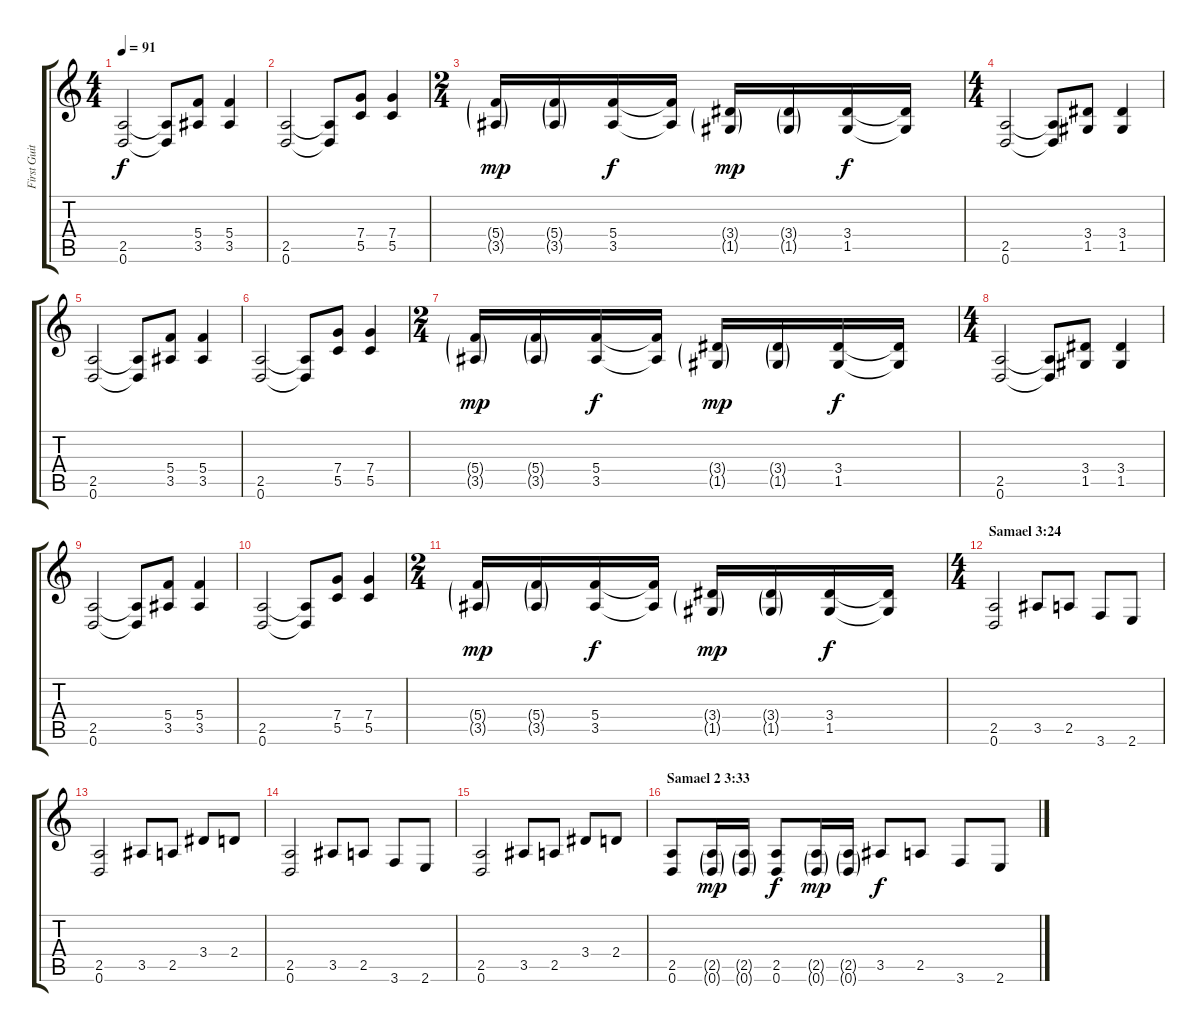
\track ("First Guitar" "First Guit") {instrument overdrivenguitar}
\staff {score tabs}
\tuning (D4 A3 F3 C3 G2 D2) {hide}
\ts (4 4)
\tempo 91
\clef g2
\ks c
(2.5 0.6).2{dy f} (2.5{t} 0.6{t}).8 (5.4 3.5).8 (5.4 3.5).4 |
(2.5 0.6).2 (2.5{t} 0.6{t}).8 (7.4 5.5).8 (7.4 5.5).4 |
\ts (2 4)
(5.4{g} 3.5{g}).16{dy mp} (5.4{g} 3.5{g}).16 (5.4 3.5).16{dy f} (5.4{t} 3.5{t}).16 (3.4{g} 1.5{g}).16{dy mp} (3.4{g} 1.5{g}).16 (3.4 1.5).16{dy f} (3.4{t} 1.5{t}).16 |
\ts (4 4)
(2.5 0.6).2 (2.5{t} 0.6{t}).8 (3.4 1.5).8 (3.4 1.5).4 |
(2.5 0.6).2 (2.5{t} 0.6{t}).8 (5.4 3.5).8 (5.4 3.5).4 |
(2.5 0.6).2 (2.5{t} 0.6{t}).8 (7.4 5.5).8 (7.4 5.5).4 |
\ts (2 4)
(5.4{g} 3.5{g}).16{dy mp} (5.4{g} 3.5{g}).16 (5.4 3.5).16{dy f} (5.4{t} 3.5{t}).16 (3.4{g} 1.5{g}).16{dy mp} (3.4{g} 1.5{g}).16 (3.4 1.5).16{dy f} (3.4{t} 1.5{t}).16 |
\ts (4 4)
(2.5 0.6).2 (2.5{t} 0.6{t}).8 (3.4 1.5).8 (3.4 1.5).4 |
(2.5 0.6).2 (2.5{t} 0.6{t}).8 (5.4 3.5).8 (5.4 3.5).4 |
(2.5 0.6).2 (2.5{t} 0.6{t}).8 (7.4 5.5).8 (7.4 5.5).4 |
\ts (2 4)
(5.4{g} 3.5{g}).16{dy mp} (5.4{g} 3.5{g}).16 (5.4 3.5).16{dy f} (5.4{t} 3.5{t}).16 (3.4{g} 1.5{g}).16{dy mp} (3.4{g} 1.5{g}).16 (3.4 1.5).16{dy f} (3.4{t} 1.5{t}).16 |
\ts (4 4)
\section ("" "Samael 3:24")
(2.5 0.6).2 3.5.8 2.5.8 3.6.8 2.6.8 |
(2.5 0.6).2 3.5.8 2.5.8 3.4.8 2.4.8 |
(2.5 0.6).2 3.5.8 2.5.8 3.6.8 2.6.8 |
(2.5 0.6).2 3.5.8 2.5.8 3.4.8 2.4.8 |
\section ("" "Samael 2 3:33")
(2.5 0.6).8 (2.5{g} 0.6{g}).16{dy mp} (2.5{g} 0.6{g}).16 (2.5 0.6).8{dy f} (2.5{g} 0.6{g}).16{dy mp} (2.5{g} 0.6{g}).16 3.5.8{dy f} 2.5.8 3.6.8 2.6.8
